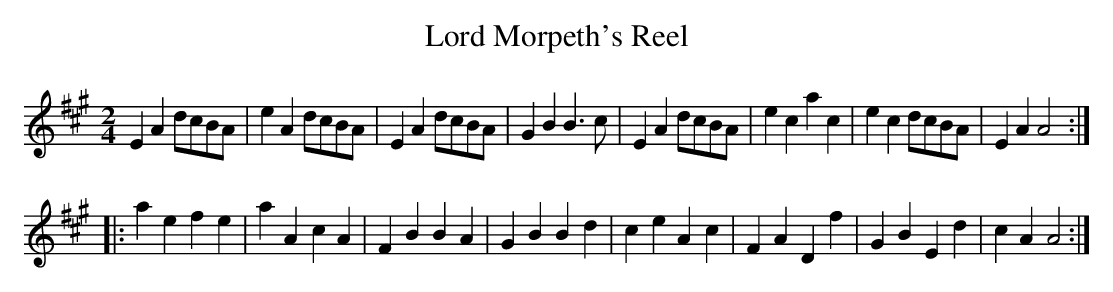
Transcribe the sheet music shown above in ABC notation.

X:1
T:Lord Morpeth's Reel
M:2/4
L:1/8
K:A
E2A2 dcBA | e2A2 dcBA | E2A2 dcBA | G2B2 B3c | \
E2A2 dcBA | e2c2 a2c2 | e2c2 dcBA | E2A2 A4 :|
|:a2e2 f2e2| a2A2 c2A2| F2B2 B2A2 | G2B2 B2d2 |\
c2e2 A2c2 | F2A2 D2f2 | G2B2 E2d2 | c2A2 A4 :|
